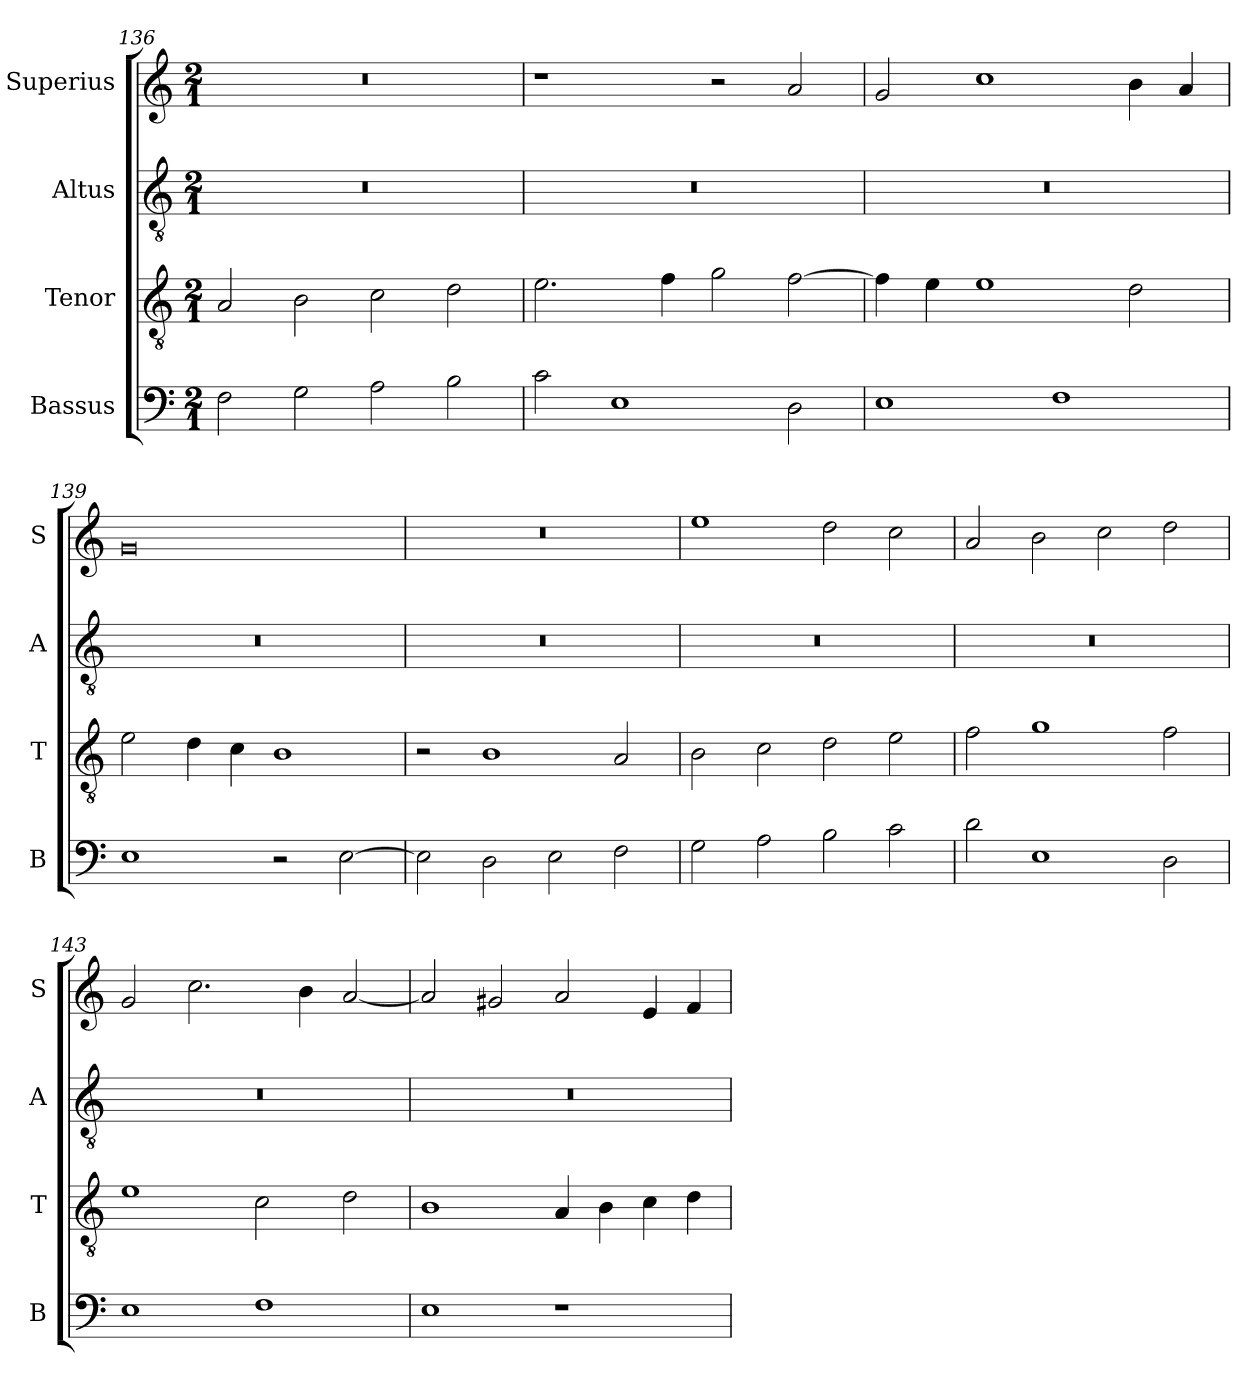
**kern	**kern	**kern	**kern
*part4	*part3	*part2	*part1
*staff4	*staff3	*staff2	*staff1
*I"Bassus	*I"Tenor	*I"Altus	*I"Superius
*I'B	*I'T	*I'A	*I'S
*clefF4	*clefGv2	*clefGv2	*clefG2
*k[]	*k[]	*k[]	*k[]
*M2/1	*M2/1	*M2/1	*M2/1
=136	=136	=136	=136
2F\	2A/	0r	0r
2G\	2B\	.	.
2A\	2c\	.	.
2B\	2d\	.	.
=137	=137	=137	=137
2c\	2.e\	0r	1r
1E	.	.	.
.	4f\	.	.
.	2g\	.	2r
2D\	[2f\	.	2a/
=138	=138	=138	=138
1E	4f\]	0r	2g/
.	4e\	.	.
.	1e	.	1cc
1F	.	.	.
.	2d\	.	4b\
.	.	.	4a/
=139	=139	=139	=139
1E	2e\	0r	0g
.	4d\	.	.
.	4c\	.	.
2r	1B	.	.
[2E\	.	.	.
=140	=140	=140	=140
2E\]	2r	0r	0r
2D\	1B	.	.
2E\	.	.	.
2F\	2A/	.	.
=141	=141	=141	=141
2G\	2B\	0r	1ee
2A\	2c\	.	.
2B\	2d\	.	2dd\
2c\	2e\	.	2cc\
=142	=142	=142	=142
2d\	2f\	0r	2a/
1E	1g	.	2b\
.	.	.	2cc\
2D\	2f\	.	2dd\
=143	=143	=143	=143
1E	1e	0r	2g/
.	.	.	2.cc\
1F	2c\	.	.
.	.	.	4b\
.	2d\	.	[2a/
=144	=144	=144	=144
1E	1B	0r	2a/]
.	.	.	2g#X/
1r	4A/	.	2a/
.	4B\	.	.
.	4c\	.	4e/
.	4d\	.	4f/
=	=	=	=
*-	*-	*-	*-
